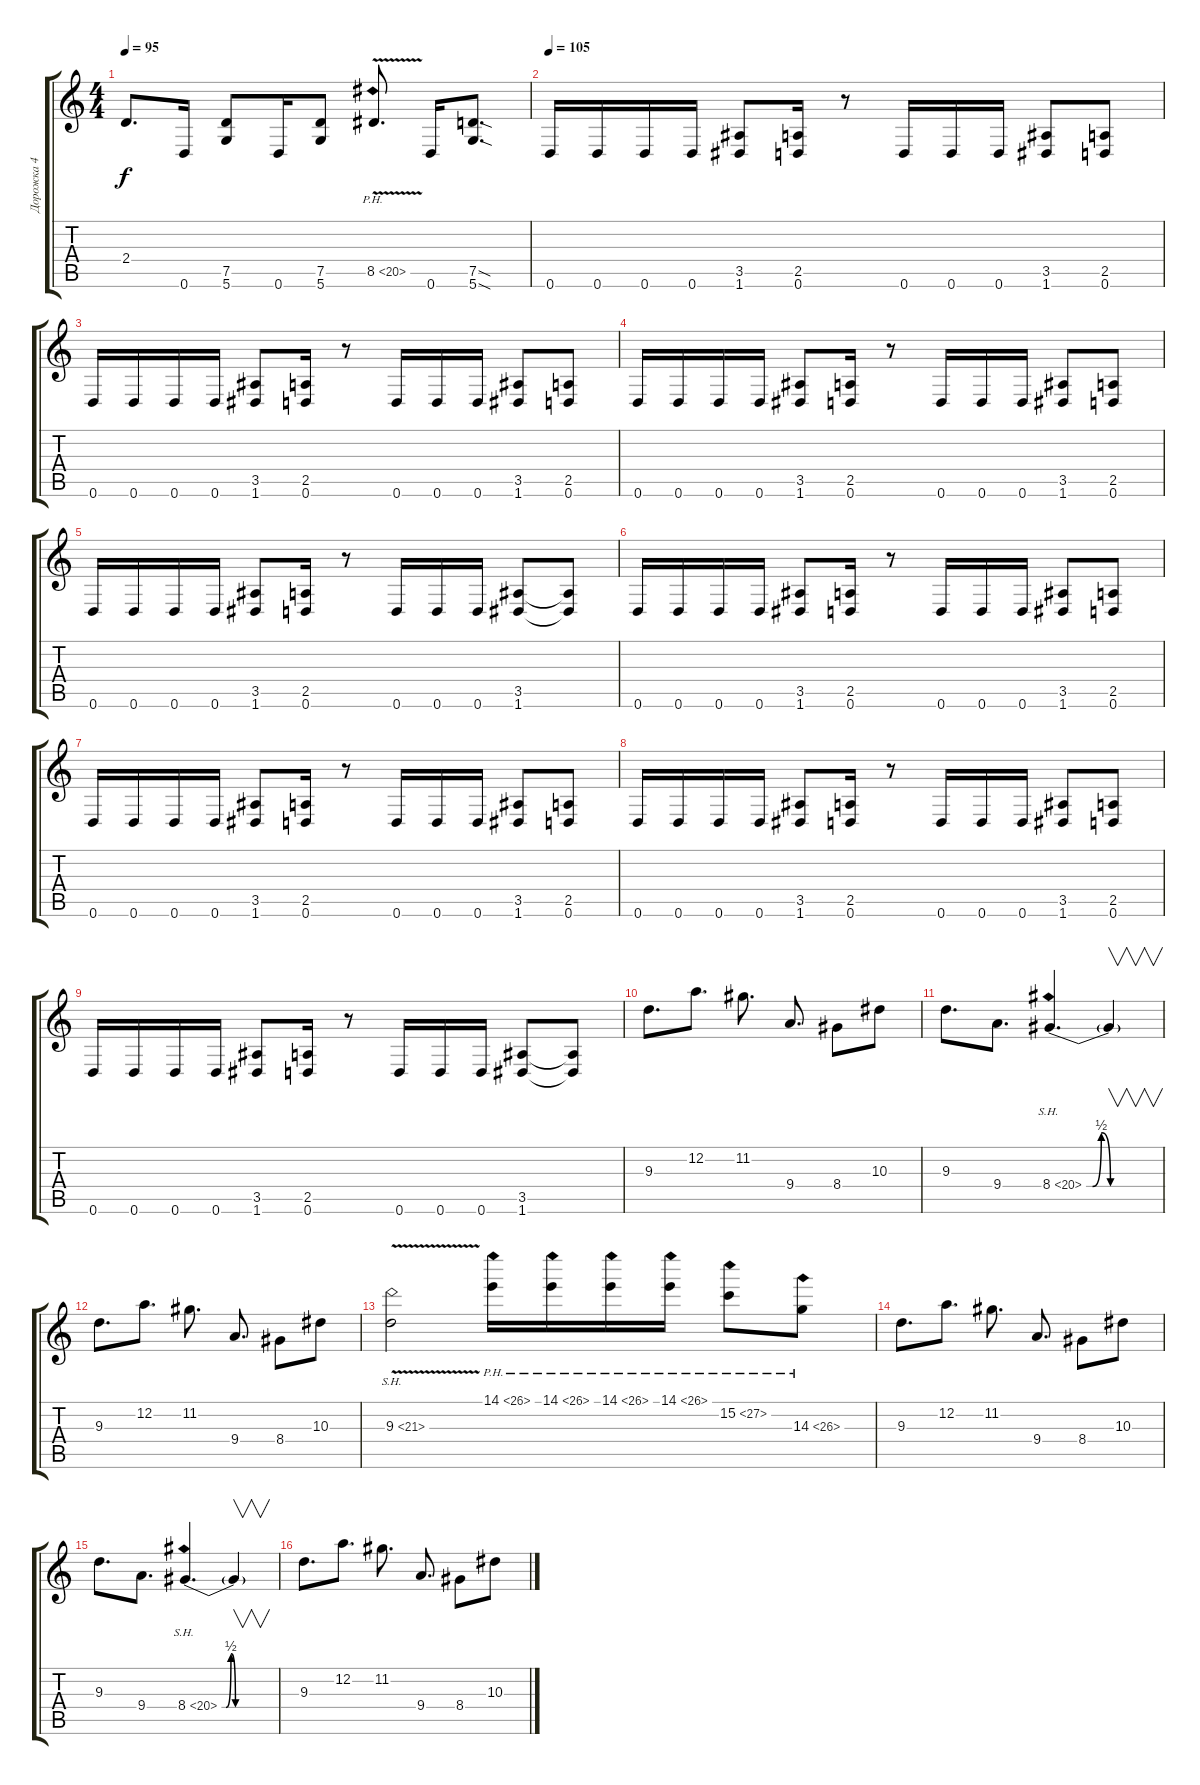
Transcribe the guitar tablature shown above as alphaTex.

\track ("Дорожка 4" "Дорожка 4") {instrument distortionguitar}
\staff {score tabs}
\tuning (D4 A3 F3 C3 G2 D2) {hide}
\ts (4 4)
\tempo 95
\clef g2
\ks c
2.4.8{d dy f} 0.6.16 (7.5 5.6).8 0.6.16 (7.5 5.6).8 8.5{ph 12 v}.8{d} 0.6.16 (7.5{sod} 5.6{sod}).8{d} |
\tempo 105
0.6.16 0.6.16 0.6.16 0.6.16 (3.5 1.6).8 (2.5 0.6).16 r.8 0.6.16 0.6.16 0.6.16 (3.5 1.6).8 (2.5 0.6).8 |
0.6.16 0.6.16 0.6.16 0.6.16 (3.5 1.6).8 (2.5 0.6).16 r.8 0.6.16 0.6.16 0.6.16 (3.5 1.6).8 (2.5 0.6).8 |
0.6.16 0.6.16 0.6.16 0.6.16 (3.5 1.6).8 (2.5 0.6).16 r.8 0.6.16 0.6.16 0.6.16 (3.5 1.6).8 (2.5 0.6).8 |
0.6.16 0.6.16 0.6.16 0.6.16 (3.5 1.6).8 (2.5 0.6).16 r.8 0.6.16 0.6.16 0.6.16 (3.5 1.6).8 (3.5{t} 1.6{t}).8 |
0.6.16 0.6.16 0.6.16 0.6.16 (3.5 1.6).8 (2.5 0.6).16 r.8 0.6.16 0.6.16 0.6.16 (3.5 1.6).8 (2.5 0.6).8 |
0.6.16 0.6.16 0.6.16 0.6.16 (3.5 1.6).8 (2.5 0.6).16 r.8 0.6.16 0.6.16 0.6.16 (3.5 1.6).8 (2.5 0.6).8 |
0.6.16 0.6.16 0.6.16 0.6.16 (3.5 1.6).8 (2.5 0.6).16 r.8 0.6.16 0.6.16 0.6.16 (3.5 1.6).8 (2.5 0.6).8 |
0.6.16 0.6.16 0.6.16 0.6.16 (3.5 1.6).8 (2.5 0.6).16 r.8 0.6.16 0.6.16 0.6.16 (3.5 1.6).8 (3.5{t} 1.6{t}).8 |
9.3.8{d balance 8} 12.2.8{d} 11.2.8{d} 9.4.8{d} 8.4.8 10.3.8 |
9.3.8{d} 9.4.8{d} 8.4{be (custom 0 0 15 0 37 2 60 0) sh 12}.4{d} 8.4{be (hold 0 0 60 0) t}.4{v} |
9.3.8{d} 12.2.8{d} 11.2.8{d} 9.4.8{d} 8.4.8 10.3.8 |
9.3{sh 12 v}.2 14.1{ph 12}.16 14.1{ph 12}.16 14.1{ph 12}.16 14.1{ph 12}.16 15.2{ph 12}.8 14.3{ph 12}.8 |
9.3.8{d} 12.2.8{d} 11.2.8{d} 9.4.8{d} 8.4.8 10.3.8 |
9.3.8{d} 9.4.8{d} 8.4{be (custom 0 0 18 0 40 2 60 0) sh 12}.4{d} 8.4{be (hold 0 0 60 0) t}.4{v} |
9.3.8{d} 12.2.8{d} 11.2.8{d} 9.4.8{d} 8.4.8 10.3.8
